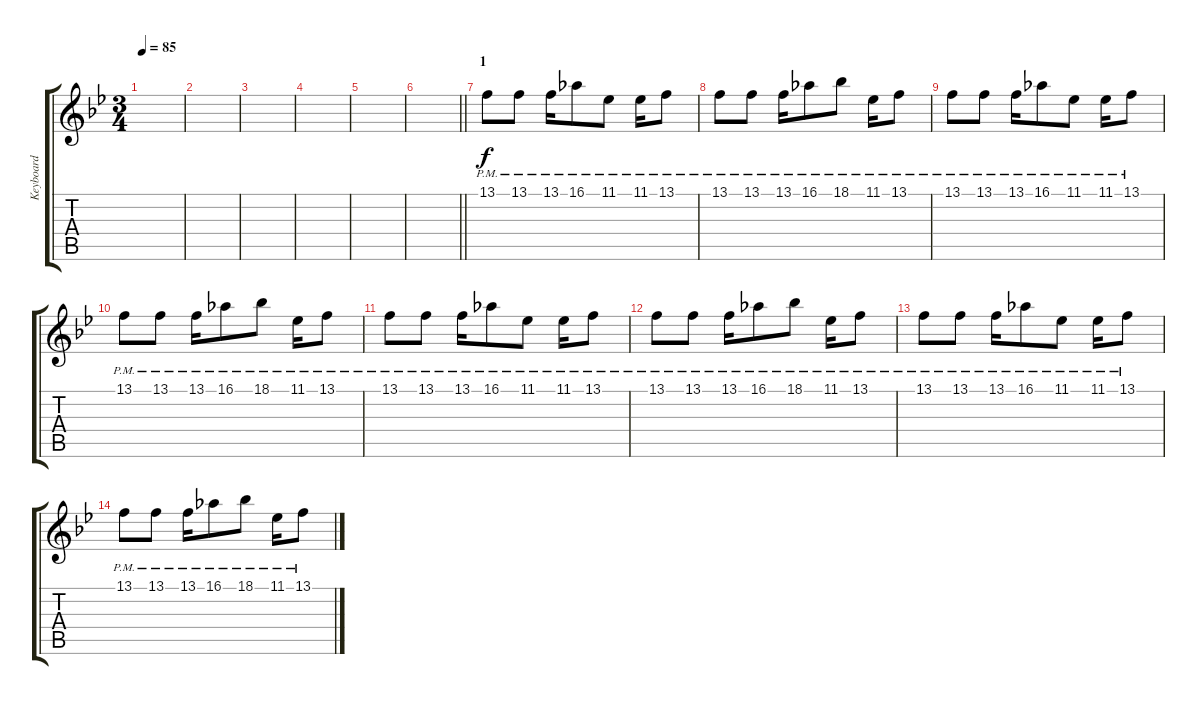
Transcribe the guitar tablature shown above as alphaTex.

\track ("Keyboard" "Keyboard") {instrument pizzicatostrings}
\staff {score tabs}
\tuning (E4 B3 G3 D3 A2 E2) {hide}
\ts (3 4)
\tempo 85
\clef g2
\ks bb
|
|
|
|
|
\barLineRight lightlight
|
\section ("" "1")
13.1{pm}.8 13.1{pm}.8 13.1{pm}.16 16.1{pm}.8 11.1{pm}.8 11.1{pm}.16 13.1{pm}.8 |
13.1{pm}.8 13.1{pm}.8 13.1{pm}.16 16.1{pm}.8 18.1{pm}.8 11.1{pm}.16 13.1{pm}.8 |
13.1{pm}.8 13.1{pm}.8 13.1{pm}.16 16.1{pm}.8 11.1{pm}.8 11.1{pm}.16 13.1{pm}.8 |
13.1{pm}.8 13.1{pm}.8 13.1{pm}.16 16.1{pm}.8 18.1{pm}.8 11.1{pm}.16 13.1{pm}.8 |
13.1{pm}.8 13.1{pm}.8 13.1{pm}.16 16.1{pm}.8 11.1{pm}.8 11.1{pm}.16 13.1{pm}.8 |
13.1{pm}.8 13.1{pm}.8 13.1{pm}.16 16.1{pm}.8 18.1{pm}.8 11.1{pm}.16 13.1{pm}.8 |
13.1{pm}.8 13.1{pm}.8 13.1{pm}.16 16.1{pm}.8 11.1{pm}.8 11.1{pm}.16 13.1{pm}.8 |
13.1{pm}.8 13.1{pm}.8 13.1{pm}.16 16.1{pm}.8 18.1{pm}.8 11.1{pm}.16 13.1{pm}.8
